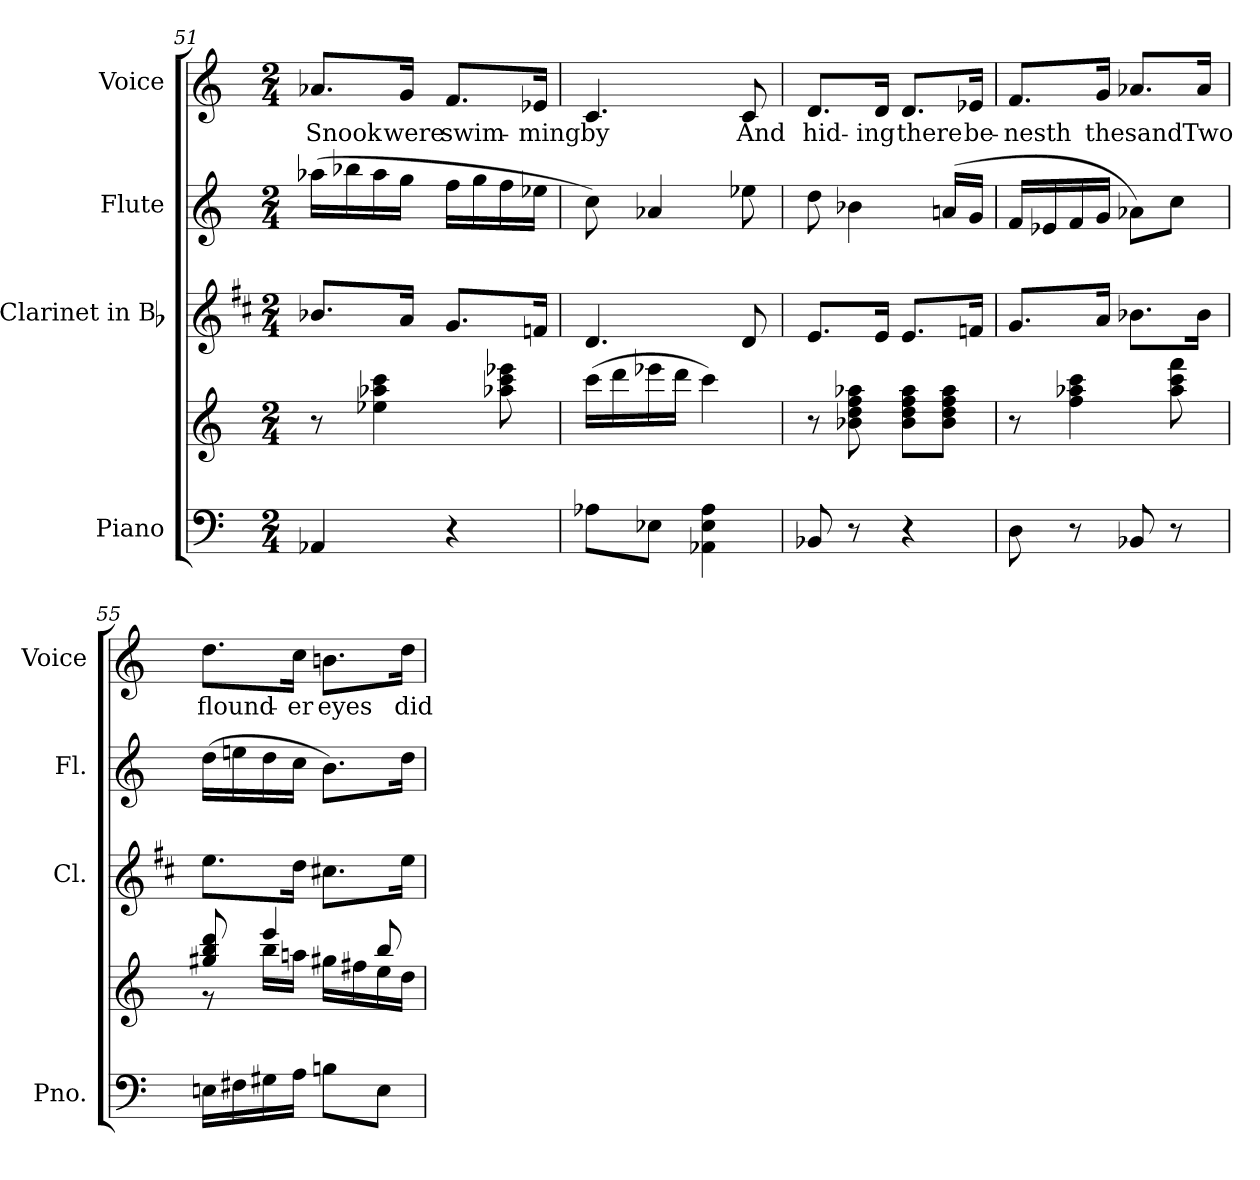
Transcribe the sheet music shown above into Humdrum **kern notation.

**kern	**kern	**kern	**kern	**kern	**text
*part4	*part4	*part3	*part2	*part1	*part1
*staff5	*staff4	*staff3	*staff2	*staff1	*staff1
*I"Piano	*	*I"Clarinet in Bb	*I"Flute	*I"Voice	*
*I'Pno.	*	*I'Cl.	*I'Fl.	*I'Voice	*
*clefF4	*clefG2	*clefG2	*clefG2	*clefG2	*
*	*	*ITrd1c2	*	*	*
*k[]	*k[]	*k[]	*k[]	*k[]	*
*C:	*C:	*C:	*C:	*C:	*
*M2/4	*M2/4	*M2/4	*M2/4	*M2/4	*
=51	=51	=51	=51	=51	=51
!	!	!	!	!	!LO:LY:b:color=#000000
4AA-Xi/	8r	8.a-Xi/L	(16aa-Xi\LL	8.a-Xi/L	Snook
.	.	.	16bb-Xi\	.	.
.	4ee-Xi\ 4aa-Xi 4ccci	.	16aa-i\	.	.
!	!	!	!	!	!LO:LY:b:color=#000000
.	.	16gi/Jk	16ggi\JJ	16gi/Jk	were
!	!	!	!	!	!LO:LY:b:color=#000000
4r	.	8.fi/L	16ffi\LL	8.fi/L	swim-
.	.	.	16ggi\	.	.
.	8aa-Xi\ 8ccci 8eee-Xi	.	16ffi\	.	.
!	!	!	!	!	!LO:LY:b:color=#000000
.	.	16e-Xi/Jk	16ee-Xi\JJ	16e-Xi/Jk	-ming
=52	=52	=52	=52	=52	=52
!	!	!	!	!	!LO:LY:b:color=#000000
8A-Xi\L	(16ccci\LL	4.ci/	8cci\)	4.ci/	by
.	16dddi\	.	.	.	.
8E-Xi\J	16eee-Xi\	.	4a-Xi/	.	.
.	16dddi\JJ	.	.	.	.
4AA-Xi\ 4E-i 4A-i	4ccci\)	.	.	.	.
!	!	!	!	!	!LO:LY:b:color=#000000
.	.	8ci/	8ee-Xi\	8ci/	And
!!LO:LB:g=z
=53	=53	=53	=53	=53	=53
!	!	!	!	!	!LO:LY:b:color=#000000
8BB-Xi/	8r	8.di/L	8ddi\	8.di/L	hid-
8r	8b-Xi\ 8ddi 8ffi 8aa-Xi	.	4b-Xi\	.	.
!	!	!	!	!	!LO:LY:b:color=#000000
.	.	16di/Jk	.	16di/Jk	-ing
!	!	!	!	!	!LO:LY:b:color=#000000
4r	8b-i\ 8ddi 8ffi 8aa-iL	8.di/L	.	8.di/L	there
.	8b-i\ 8ddi 8ffi 8aa-iJ	.	(16ani/LL	.	.
!	!	!	!	!	!LO:LY:b:color=#000000
.	.	16e-Xi/Jk	16gi/JJ	16e-Xi/Jk	be-
=54	=54	=54	=54	=54	=54
!	!	!	!	!	!LO:LY:b:color=#000000
8Di\	8r	8.fi/L	16fi/LL	8.fi/L	-nesth
.	.	.	16e-Xi/	.	.
8r	4ffi\ 4aa-Xi 4ccci	.	16fi/	.	.
!	!	!	!	!	!LO:LY:b:color=#000000
.	.	16gi/Jk	16gi/JJ	16gi/Jk	the
!	!	!	!	!	!LO:LY:b:color=#000000
8BB-Xi/	.	8.a-Xi\L	8a-Xi\L)	8.a-Xi/L	sand
8r	8aa-i\ 8ccci 8fffi	.	8cci\J	.	.
!	!	!	!	!	!LO:LY:b:color=#000000
.	.	16a-i\Jk	.	16a-i/Jk	Two
=55	=55	=55	=55	=55	=55
*	*^	*	*	*	*
!	!	!	!	!	!	!LO:LY:b:color=#000000
16Eni\LL	8gg#Xi/ 8bbi 8dddi	8r	8.ddi\L	(16ddi\LL	8.ddi\L	flound-
16F#Xi\	.	.	.	16eeni\	.	.
16G#Xi\	4eeei/	16bbi\LL	.	16ddi\	.	.
!	!	!	!	!	!	!LO:LY:b:color=#000000
16Ai\JJ	.	16aani\JJ	16cci\Jk	16cci\JJ	16cci\Jk	-er
!	!	!	!	!	!	!LO:LY:b:color=#000000
8Bni\L	.	16gg#Xi\LL	8.bni\L	8.bi\L)	8.bni\L	eyes
.	.	16ff#Xi\	.	.	.	.
8Ei\J	8bbi/	16eei\	.	.	.	.
!	!	!	!	!	!	!LO:LY:b:color=#000000
.	.	16ddi\JJ	16ddi\Jk	16ddi\Jk	16ddi\Jk	did
*	*v	*v	*	*	*	*
=	=	=	=	=	=
*-	*-	*-	*-	*-	*-
